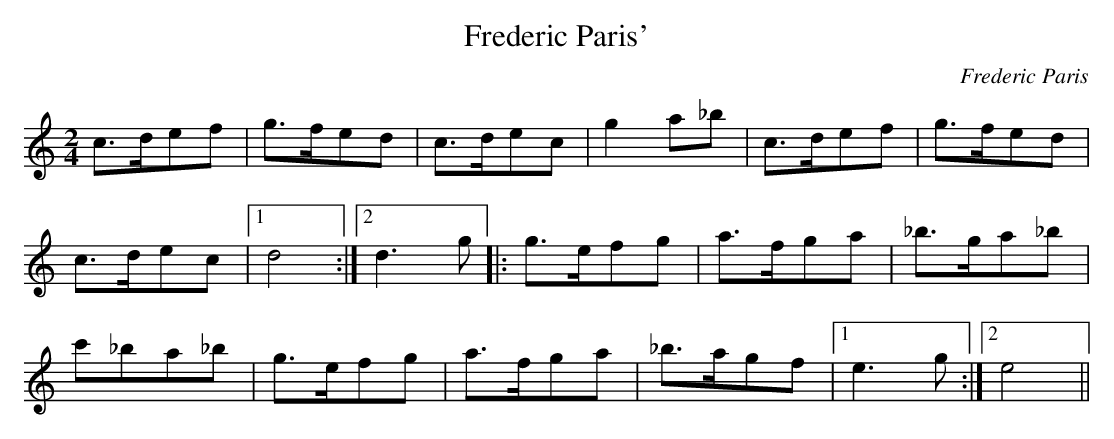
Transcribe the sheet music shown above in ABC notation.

X:1
T:Frederic Paris'
C:Frederic Paris
L:1/8
M:2/4
K:C major
c>def | g>fed | c>dec | g2a_b | c>def | g>fed |
c>dec |1 d4 :|2 d3g |: g>efg | a>fga | _b>ga_b |
c'_ba_b | g>efg | a>fga | _b>agf |1 e3g :|2 e4 ||
